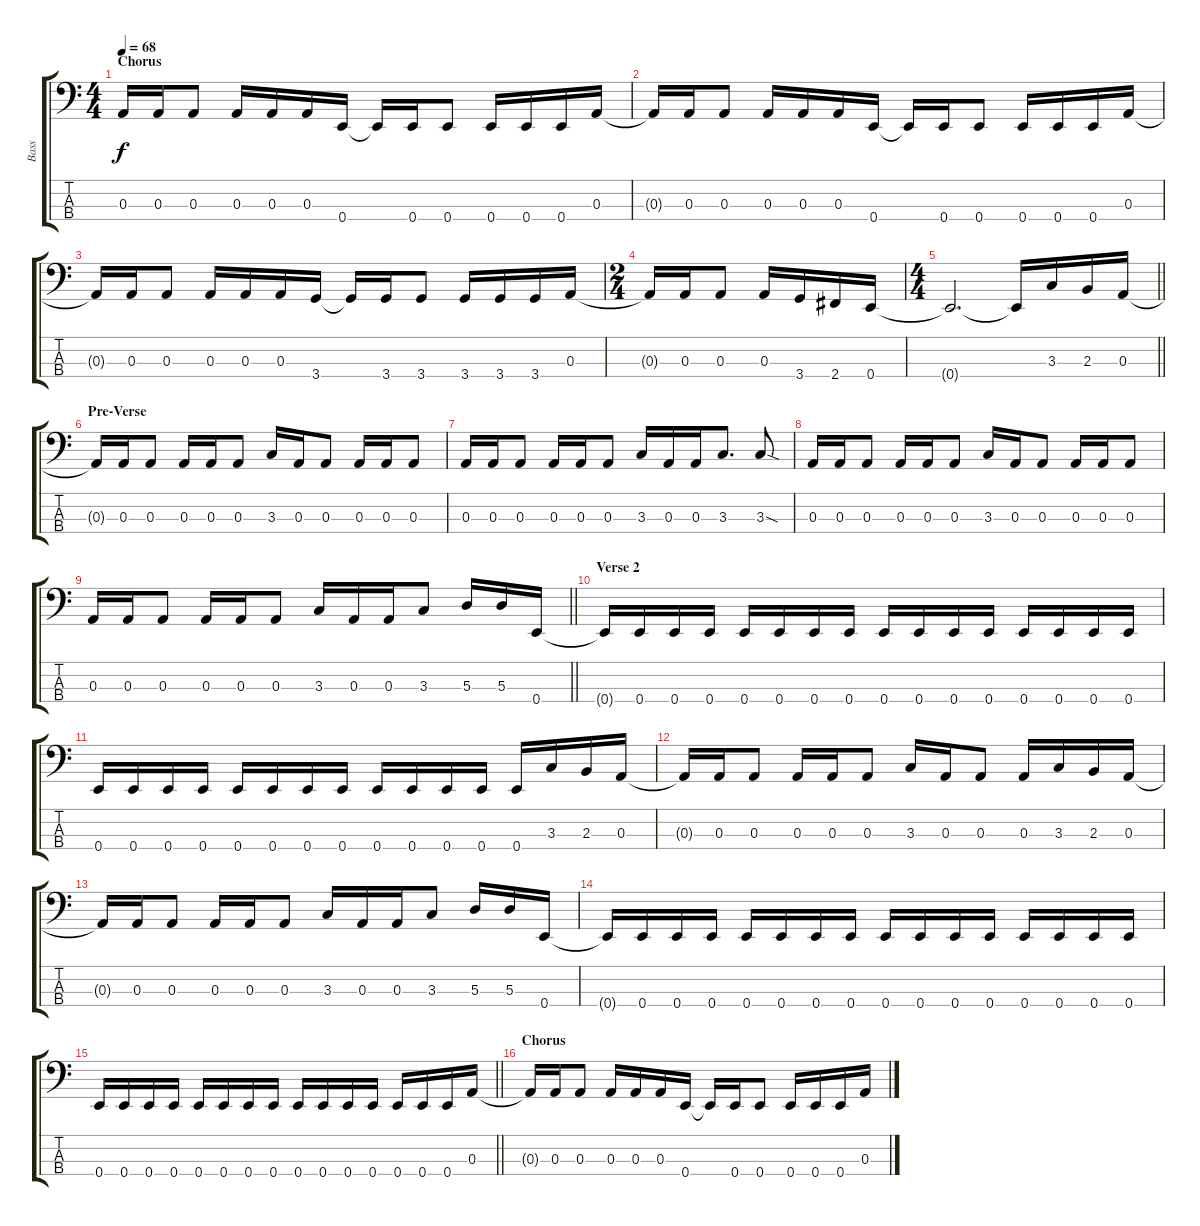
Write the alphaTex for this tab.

\track ("Bass" "Bass") {instrument electricbassfinger}
\staff {score tabs}
\tuning (G2 D2 A1 E1) {hide}
\ts (4 4)
\section ("" "Chorus")
\tempo 68
\clef f4
\ks c
0.3{t}.16{dy f} 0.3.16 0.3.8 0.3.16 0.3.16 0.3.16 0.4.16 0.4{t}.16 0.4.16 0.4.8 0.4.16 0.4.16 0.4.16 0.3.16 |
0.3{t}.16 0.3.16 0.3.8 0.3.16 0.3.16 0.3.16 0.4.16 0.4{t}.16 0.4.16 0.4.8 0.4.16 0.4.16 0.4.16 0.3.16 |
0.3{t}.16 0.3.16 0.3.8 0.3.16 0.3.16 0.3.16 3.4.16 3.4{t}.16 3.4.16 3.4.8 3.4.16 3.4.16 3.4.16 0.3.16 |
\ts (2 4)
0.3{t}.16 0.3.16 0.3.8 0.3.16 3.4.16 2.4.16 0.4.16 |
\ts (4 4)
\barLineRight lightlight
0.4{t}.2{d} 0.4{t}.16 3.3.16 2.3.16 0.3.16 |
\section ("" "Pre-Verse")
0.3{t}.16 0.3.16 0.3.8 0.3.16 0.3.16 0.3.8 3.3.16 0.3.16 0.3.8 0.3.16 0.3.16 0.3.8 |
0.3.16 0.3.16 0.3.8 0.3.16 0.3.16 0.3.8 3.3.16 0.3.16 0.3.16 3.3.8{d} 3.3{sod}.8 |
0.3.16 0.3.16 0.3.8 0.3.16 0.3.16 0.3.8 3.3.16 0.3.16 0.3.8 0.3.16 0.3.16 0.3.8 |
\barLineRight lightlight
0.3.16 0.3.16 0.3.8 0.3.16 0.3.16 0.3.8 3.3.16 0.3.16 0.3.16 3.3.8 5.3.16 5.3.16 0.4.16 |
\section ("" "Verse 2")
0.4{t}.16 0.4.16 0.4.16 0.4.16 0.4.16 0.4.16 0.4.16 0.4.16 0.4.16 0.4.16 0.4.16 0.4.16 0.4.16 0.4.16 0.4.16 0.4.16 |
0.4.16 0.4.16 0.4.16 0.4.16 0.4.16 0.4.16 0.4.16 0.4.16 0.4.16 0.4.16 0.4.16 0.4.16 0.4.16 3.3.16 2.3.16 0.3.16 |
0.3{t}.16 0.3.16 0.3.8 0.3.16 0.3.16 0.3.8 3.3.16 0.3.16 0.3.8 0.3.16 3.3.16 2.3.16 0.3.16 |
0.3{t}.16 0.3.16 0.3.8 0.3.16 0.3.16 0.3.8 3.3.16 0.3.16 0.3.16 3.3.8 5.3.16 5.3.16 0.4.16 |
0.4{t}.16 0.4.16 0.4.16 0.4.16 0.4.16 0.4.16 0.4.16 0.4.16 0.4.16 0.4.16 0.4.16 0.4.16 0.4.16 0.4.16 0.4.16 0.4.16 |
\barLineRight lightlight
0.4.16 0.4.16 0.4.16 0.4.16 0.4.16 0.4.16 0.4.16 0.4.16 0.4.16 0.4.16 0.4.16 0.4.16 0.4.16 0.4.16 0.4.16 0.3.16 |
\section ("" "Chorus")
0.3{t}.16 0.3.16 0.3.8 0.3.16 0.3.16 0.3.16 0.4.16 0.4{t}.16 0.4.16 0.4.8 0.4.16 0.4.16 0.4.16 0.3.16
